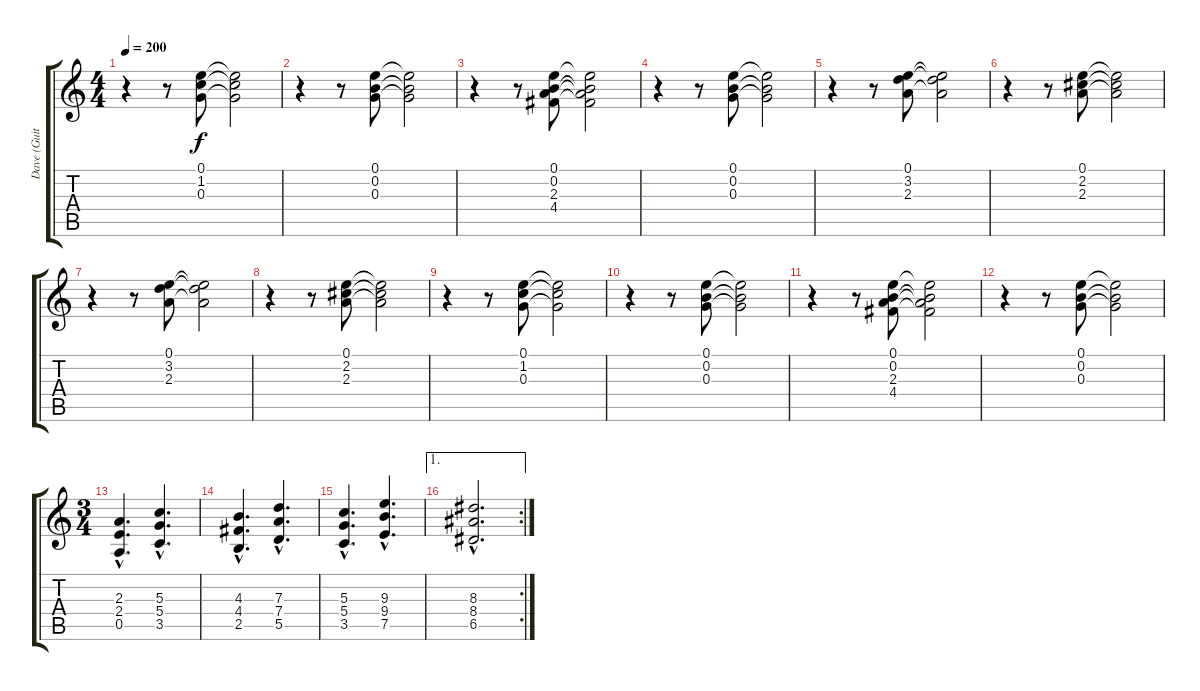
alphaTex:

\track ("Dave (Guitar) " "Dave (Guit") {instrument distortionguitar}
\staff {score tabs}
\tuning (E4 B3 G3 D3 A2 E2) {hide}
\ts (4 4)
\tempo 200
\clef g2
\ks c
r.4{dy f} r.8 (0.1 1.2 0.3).8 (0.1{t} 1.2{t} 0.3{t}).2 |
r.4 r.8 (0.1 0.2 0.3).8 (0.1{t} 0.2{t} 0.3{t}).2 |
r.4 r.8 (0.1 0.2 2.3 4.4).8 (0.1{t} 0.2{t} 2.3{t} 4.4{t}).2 |
r.4 r.8 (0.1 0.2 0.3).8 (0.1{t} 0.2{t} 0.3{t}).2 |
r.4 r.8 (0.1 3.2 2.3).8 (0.1{t} 3.2{t} 2.3{t}).2 |
r.4 r.8 (0.1 2.2 2.3).8 (0.1{t} 2.2{t} 2.3{t}).2 |
r.4 r.8 (0.1 3.2 2.3).8 (0.1{t} 3.2{t} 2.3{t}).2 |
r.4 r.8 (0.1 2.2 2.3).8 (0.1{t} 2.2{t} 2.3{t}).2 |
r.4 r.8 (0.1 1.2 0.3).8 (0.1{t} 1.2{t} 0.3{t}).2 |
r.4 r.8 (0.1 0.2 0.3).8 (0.1{t} 0.2{t} 0.3{t}).2 |
r.4 r.8 (0.1 0.2 2.3 4.4).8 (0.1{t} 0.2{t} 2.3{t} 4.4{t}).2 |
r.4 r.8 (0.1 0.2 0.3).8 (0.1{t} 0.2{t} 0.3{t}).2 |
\ts (3 4)
(2.3{hac} 2.4{hac} 0.5{hac}).4{d instrument distortionguitar} (5.3{hac} 5.4{hac} 3.5{hac}).4{d} |
(4.3{hac} 4.4{hac} 2.5{hac}).4{d} (7.3{hac} 7.4{hac} 5.5{hac}).4{d} |
(5.3{hac} 5.4{hac} 3.5{hac}).4{d} (9.3{hac} 9.4{hac} 7.5{hac}).4{d} |
\ae 1
\rc 2
(8.3{hac} 8.4{hac} 6.5{hac}).2{d}
